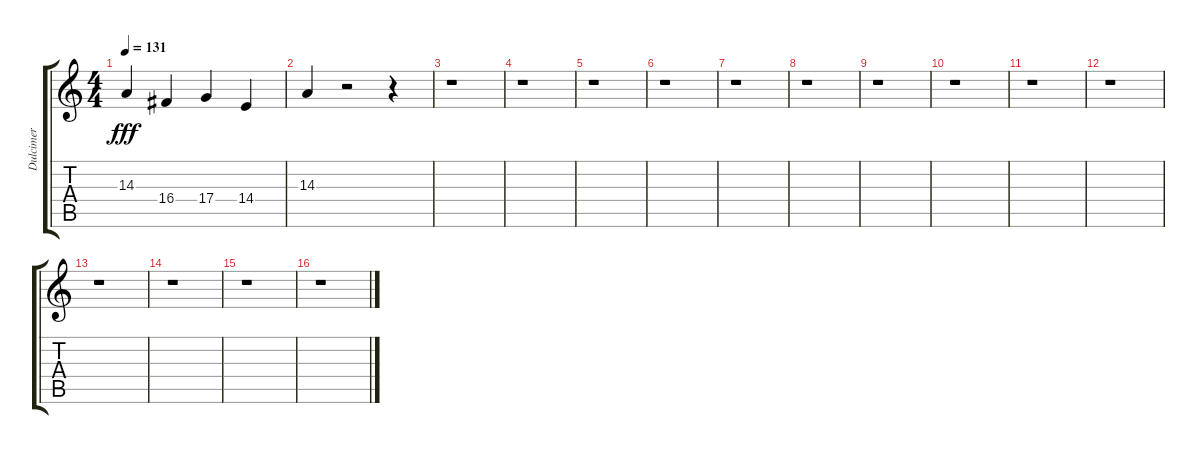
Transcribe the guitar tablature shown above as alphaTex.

\track ("Dulcimer" "Dulcimer") {instrument dulcimer}
\staff {score tabs}
\tuning (E4 B3 G3 D3 A2 E2) {hide}
\ts (4 4)
\tempo 131
\clef g2
\ks c
14.3.4{dy fff} 16.4.4 17.4.4 14.4.4 |
14.3.4 r.2 r.4 |
r.1 |
r.1 |
r.1 |
r.1 |
r.1 |
r.1 |
r.1 |
r.1 |
r.1 |
r.1 |
r.1 |
r.1 |
r.1 |
r.1
